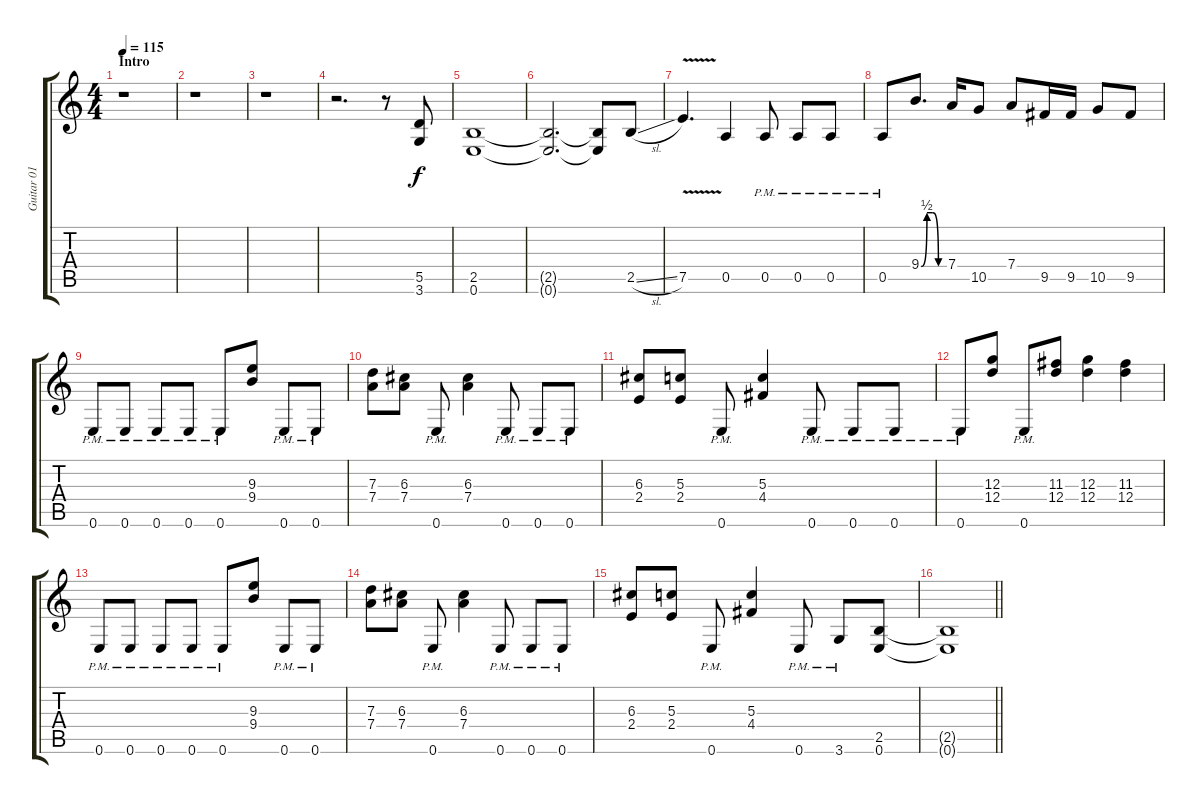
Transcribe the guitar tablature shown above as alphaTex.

\track ("Guitar 01 - Solo" "Guitar 01 ") {instrument overdrivenguitar}
\staff {score tabs}
\tuning (E4 B3 G3 D3 A2 E2) {hide}
\ts (4 4)
\section ("" "Intro")
\tempo 115
\clef g2
\ks c
r.1{dy f instrument overdrivenguitar} |
r.1 |
r.1 |
r.2{d} r.8 (5.5 3.6).8 |
(2.5 0.6).1 |
(2.5{t} 0.6{t}).2{d} (2.5{t} 0.6{t}).8 2.5{sl}.8 |
7.5{v}.4{d} 0.5.4 0.5{pm}.8 0.5{pm}.8 0.5{pm}.8 |
0.5{pm}.8 9.4{be (custom 0 0 15 2 30 2 45 0 60 0)}.8{d} 7.4.16 10.5.8 7.4.8 9.5.16 9.5.16 10.5.8 9.5.8 |
0.6{pm}.8 0.6{pm}.8 0.6{pm}.8 0.6{pm}.8 0.6{pm}.8 (9.3 9.4).8 0.6{pm}.8 0.6{pm}.8 |
(7.3 7.4).8 (6.3 7.4).8 0.6{pm}.8 (6.3 7.4).4 0.6{pm}.8 0.6{pm}.8 0.6{pm}.8 |
(6.3 2.4).8 (5.3 2.4).8 0.6{pm}.8 (5.3 4.4).4 0.6{pm}.8 0.6{pm}.8 0.6{pm}.8 |
0.6{pm}.8 (12.3 12.4).8 0.6{pm}.8 (11.3 12.4).8 (12.3 12.4).4 (11.3 12.4).4 |
0.6{pm}.8 0.6{pm}.8 0.6{pm}.8 0.6{pm}.8 0.6{pm}.8 (9.3 9.4).8 0.6{pm}.8 0.6{pm}.8 |
(7.3 7.4).8 (6.3 7.4).8 0.6{pm}.8 (6.3 7.4).4 0.6{pm}.8 0.6{pm}.8 0.6{pm}.8 |
(6.3 2.4).8 (5.3 2.4).8 0.6{pm}.8 (5.3 4.4).4 0.6{pm}.8 3.6{pm}.8 (2.5 0.6).8 |
\barLineRight lightlight
(2.5{t} 0.6{t}).1
